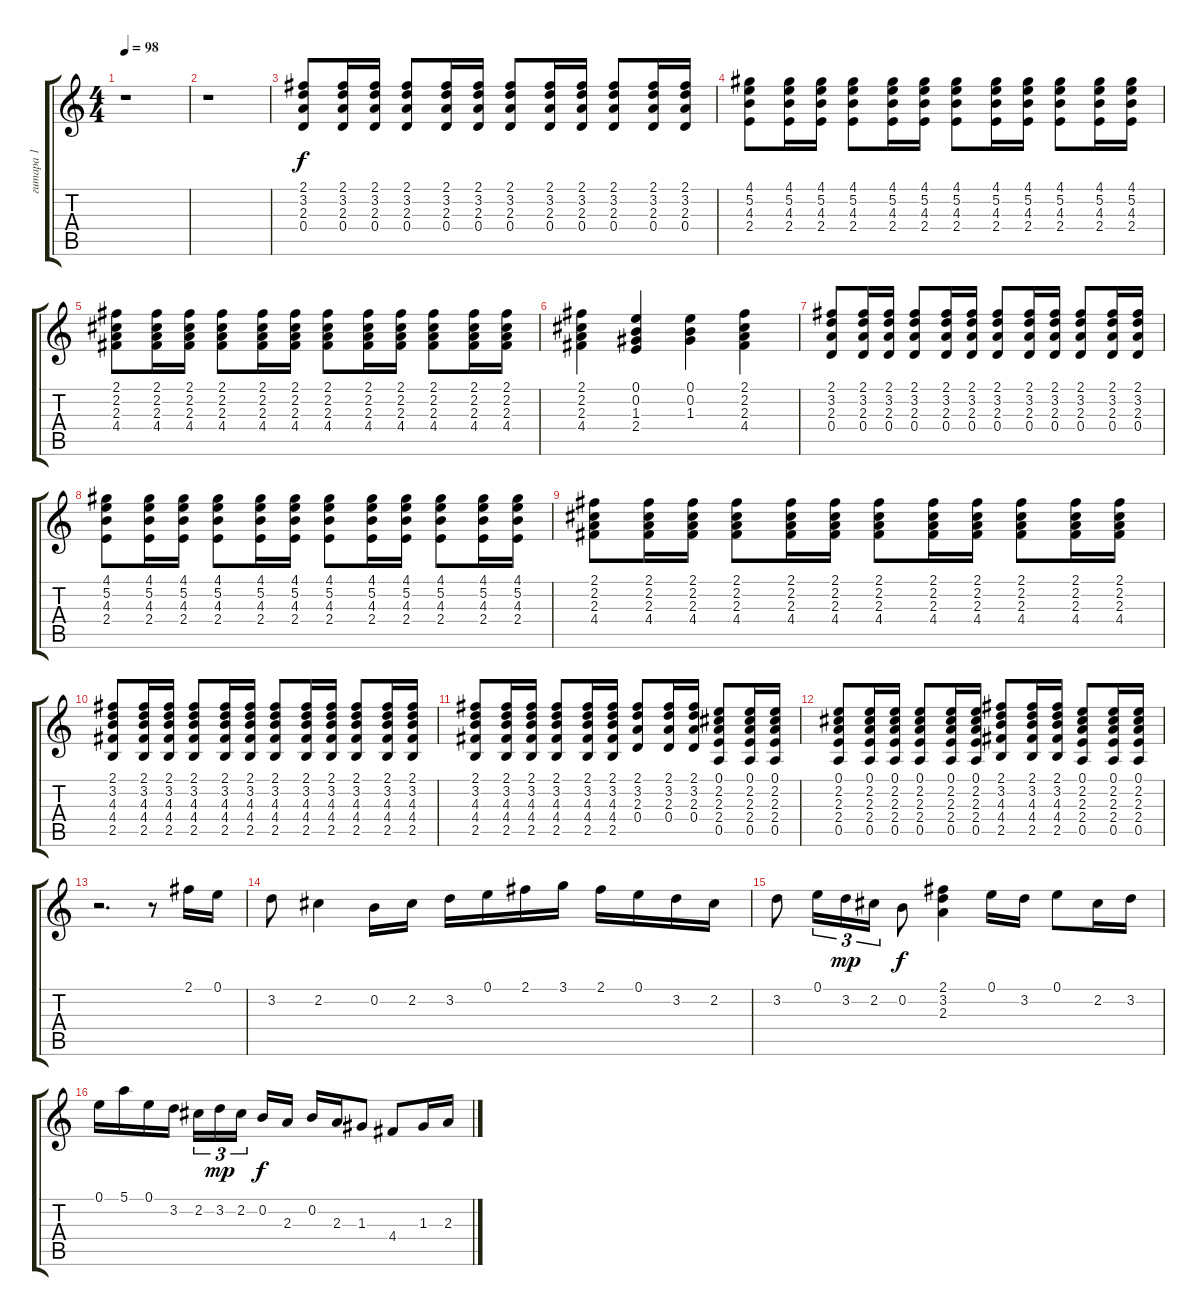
\track ("гитара 1" "гитара 1") {instrument electricguitarclean}
\staff {score tabs}
\tuning (E4 B3 G3 D3 A2 E2) {hide}
\ts (4 4)
\tempo 98
\clef g2
\ks c
r.1{dy f} |
r.1 |
(2.1 3.2 2.3 0.4).8 (2.1 3.2 2.3 0.4).16 (2.1 3.2 2.3 0.4).16 (2.1 3.2 2.3 0.4).8 (2.1 3.2 2.3 0.4).16 (2.1 3.2 2.3 0.4).16 (2.1 3.2 2.3 0.4).8 (2.1 3.2 2.3 0.4).16 (2.1 3.2 2.3 0.4).16 (2.1 3.2 2.3 0.4).8 (2.1 3.2 2.3 0.4).16 (2.1 3.2 2.3 0.4).16 |
(4.1 5.2 4.3 2.4).8 (4.1 5.2 4.3 2.4).16 (4.1 5.2 4.3 2.4).16 (4.1 5.2 4.3 2.4).8 (4.1 5.2 4.3 2.4).16 (4.1 5.2 4.3 2.4).16 (4.1 5.2 4.3 2.4).8 (4.1 5.2 4.3 2.4).16 (4.1 5.2 4.3 2.4).16 (4.1 5.2 4.3 2.4).8 (4.1 5.2 4.3 2.4).16 (4.1 5.2 4.3 2.4).16 |
(2.1 2.2 2.3 4.4).8 (2.1 2.2 2.3 4.4).16 (2.1 2.2 2.3 4.4).16 (2.1 2.2 2.3 4.4).8 (2.1 2.2 2.3 4.4).16 (2.1 2.2 2.3 4.4).16 (2.1 2.2 2.3 4.4).8 (2.1 2.2 2.3 4.4).16 (2.1 2.2 2.3 4.4).16 (2.1 2.2 2.3 4.4).8 (2.1 2.2 2.3 4.4).16 (2.1 2.2 2.3 4.4).16 |
(2.1 2.2 2.3 4.4).4 (0.1 0.2 1.3 2.4).4 (0.1 0.2 1.3).4 (2.1 2.2 2.3 4.4).4 |
(2.1 3.2 2.3 0.4).8 (2.1 3.2 2.3 0.4).16 (2.1 3.2 2.3 0.4).16 (2.1 3.2 2.3 0.4).8 (2.1 3.2 2.3 0.4).16 (2.1 3.2 2.3 0.4).16 (2.1 3.2 2.3 0.4).8 (2.1 3.2 2.3 0.4).16 (2.1 3.2 2.3 0.4).16 (2.1 3.2 2.3 0.4).8 (2.1 3.2 2.3 0.4).16 (2.1 3.2 2.3 0.4).16 |
(4.1 5.2 4.3 2.4).8 (4.1 5.2 4.3 2.4).16 (4.1 5.2 4.3 2.4).16 (4.1 5.2 4.3 2.4).8 (4.1 5.2 4.3 2.4).16 (4.1 5.2 4.3 2.4).16 (4.1 5.2 4.3 2.4).8 (4.1 5.2 4.3 2.4).16 (4.1 5.2 4.3 2.4).16 (4.1 5.2 4.3 2.4).8 (4.1 5.2 4.3 2.4).16 (4.1 5.2 4.3 2.4).16 |
(2.1 2.2 2.3 4.4).8 (2.1 2.2 2.3 4.4).16 (2.1 2.2 2.3 4.4).16 (2.1 2.2 2.3 4.4).8 (2.1 2.2 2.3 4.4).16 (2.1 2.2 2.3 4.4).16 (2.1 2.2 2.3 4.4).8 (2.1 2.2 2.3 4.4).16 (2.1 2.2 2.3 4.4).16 (2.1 2.2 2.3 4.4).8 (2.1 2.2 2.3 4.4).16 (2.1 2.2 2.3 4.4).16 |
(2.1 3.2 4.3 4.4 2.5).8 (2.1 3.2 4.3 4.4 2.5).16 (2.1 3.2 4.3 4.4 2.5).16 (2.1 3.2 4.3 4.4 2.5).8 (2.1 3.2 4.3 4.4 2.5).16 (2.1 3.2 4.3 4.4 2.5).16 (2.1 3.2 4.3 4.4 2.5).8 (2.1 3.2 4.3 4.4 2.5).16 (2.1 3.2 4.3 4.4 2.5).16 (2.1 3.2 4.3 4.4 2.5).8 (2.1 3.2 4.3 4.4 2.5).16 (2.1 3.2 4.3 4.4 2.5).16 |
(2.1 3.2 4.3 4.4 2.5).8 (2.1 3.2 4.3 4.4 2.5).16 (2.1 3.2 4.3 4.4 2.5).16 (2.1 3.2 4.3 4.4 2.5).8 (2.1 3.2 4.3 4.4 2.5).16 (2.1 3.2 4.3 4.4 2.5).16 (2.1 3.2 2.3 0.4).8 (2.1 3.2 2.3 0.4).16 (2.1 3.2 2.3 0.4).16 (0.1 2.2 2.3 2.4 0.5).8 (0.1 2.2 2.3 2.4 0.5).16 (0.1 2.2 2.3 2.4 0.5).16 |
(0.1 2.2 2.3 2.4 0.5).8 (0.1 2.2 2.3 2.4 0.5).16 (0.1 2.2 2.3 2.4 0.5).16 (0.1 2.2 2.3 2.4 0.5).8 (0.1 2.2 2.3 2.4 0.5).16 (0.1 2.2 2.3 2.4 0.5).16 (2.1 3.2 4.3 4.4 2.5).8 (2.1 3.2 4.3 4.4 2.5).16 (2.1 3.2 4.3 4.4 2.5).16 (0.1 2.2 2.3 2.4 0.5).8 (0.1 2.2 2.3 2.4 0.5).16 (0.1 2.2 2.3 2.4 0.5).16 |
r.2{d} r.8 2.1.16 0.1.16 |
3.2.8 2.2.4 0.2.16 2.2.16 3.2.16 0.1.16 2.1.16 3.1.16 2.1.16 0.1.16 3.2.16 2.2.16 |
3.2.8 0.1.16{tu (3 2)} 3.2.16{tu (3 2) dy mp} 2.2.16{tu (3 2)} 0.2.8{dy f} (2.1 3.2 2.3).4 0.1.16 3.2.16 0.1.8 2.2.16 3.2.16 |
0.1.16 5.1.16 0.1.16 3.2.16 2.2.16{tu (3 2)} 3.2.16{tu (3 2) dy mp} 2.2.16{tu (3 2) beam splitsecondary} 0.2.16{dy f} 2.3.16 0.2.16 2.3.16 1.3.8 4.4.8 1.3.16 2.3.16
